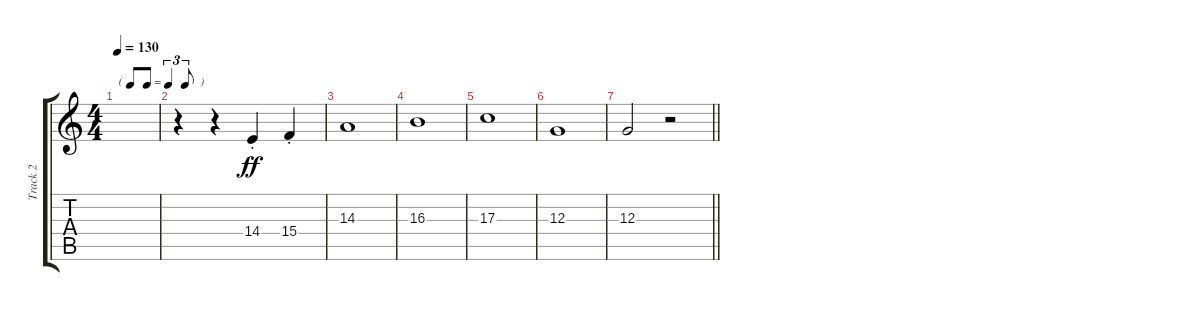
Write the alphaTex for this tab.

\track ("Track 2" "Track 2") {instrument choiraahs}
\staff {score tabs}
\tuning (E4 B3 G3 D3 A2 E2) {hide}
\ts (4 4)
\tf triplet8th
\tempo 130
\clef g2
\ks c
|
r.4 r.4{instrument tubularbells} 14.4{st}.4{dy ff} 15.4{st}.4 |
14.3.1 |
16.3.1 |
17.3.1 |
12.3.1 |
\barLineRight lightlight
12.3.2 r.2{volume 9 instrument choiraahs}
